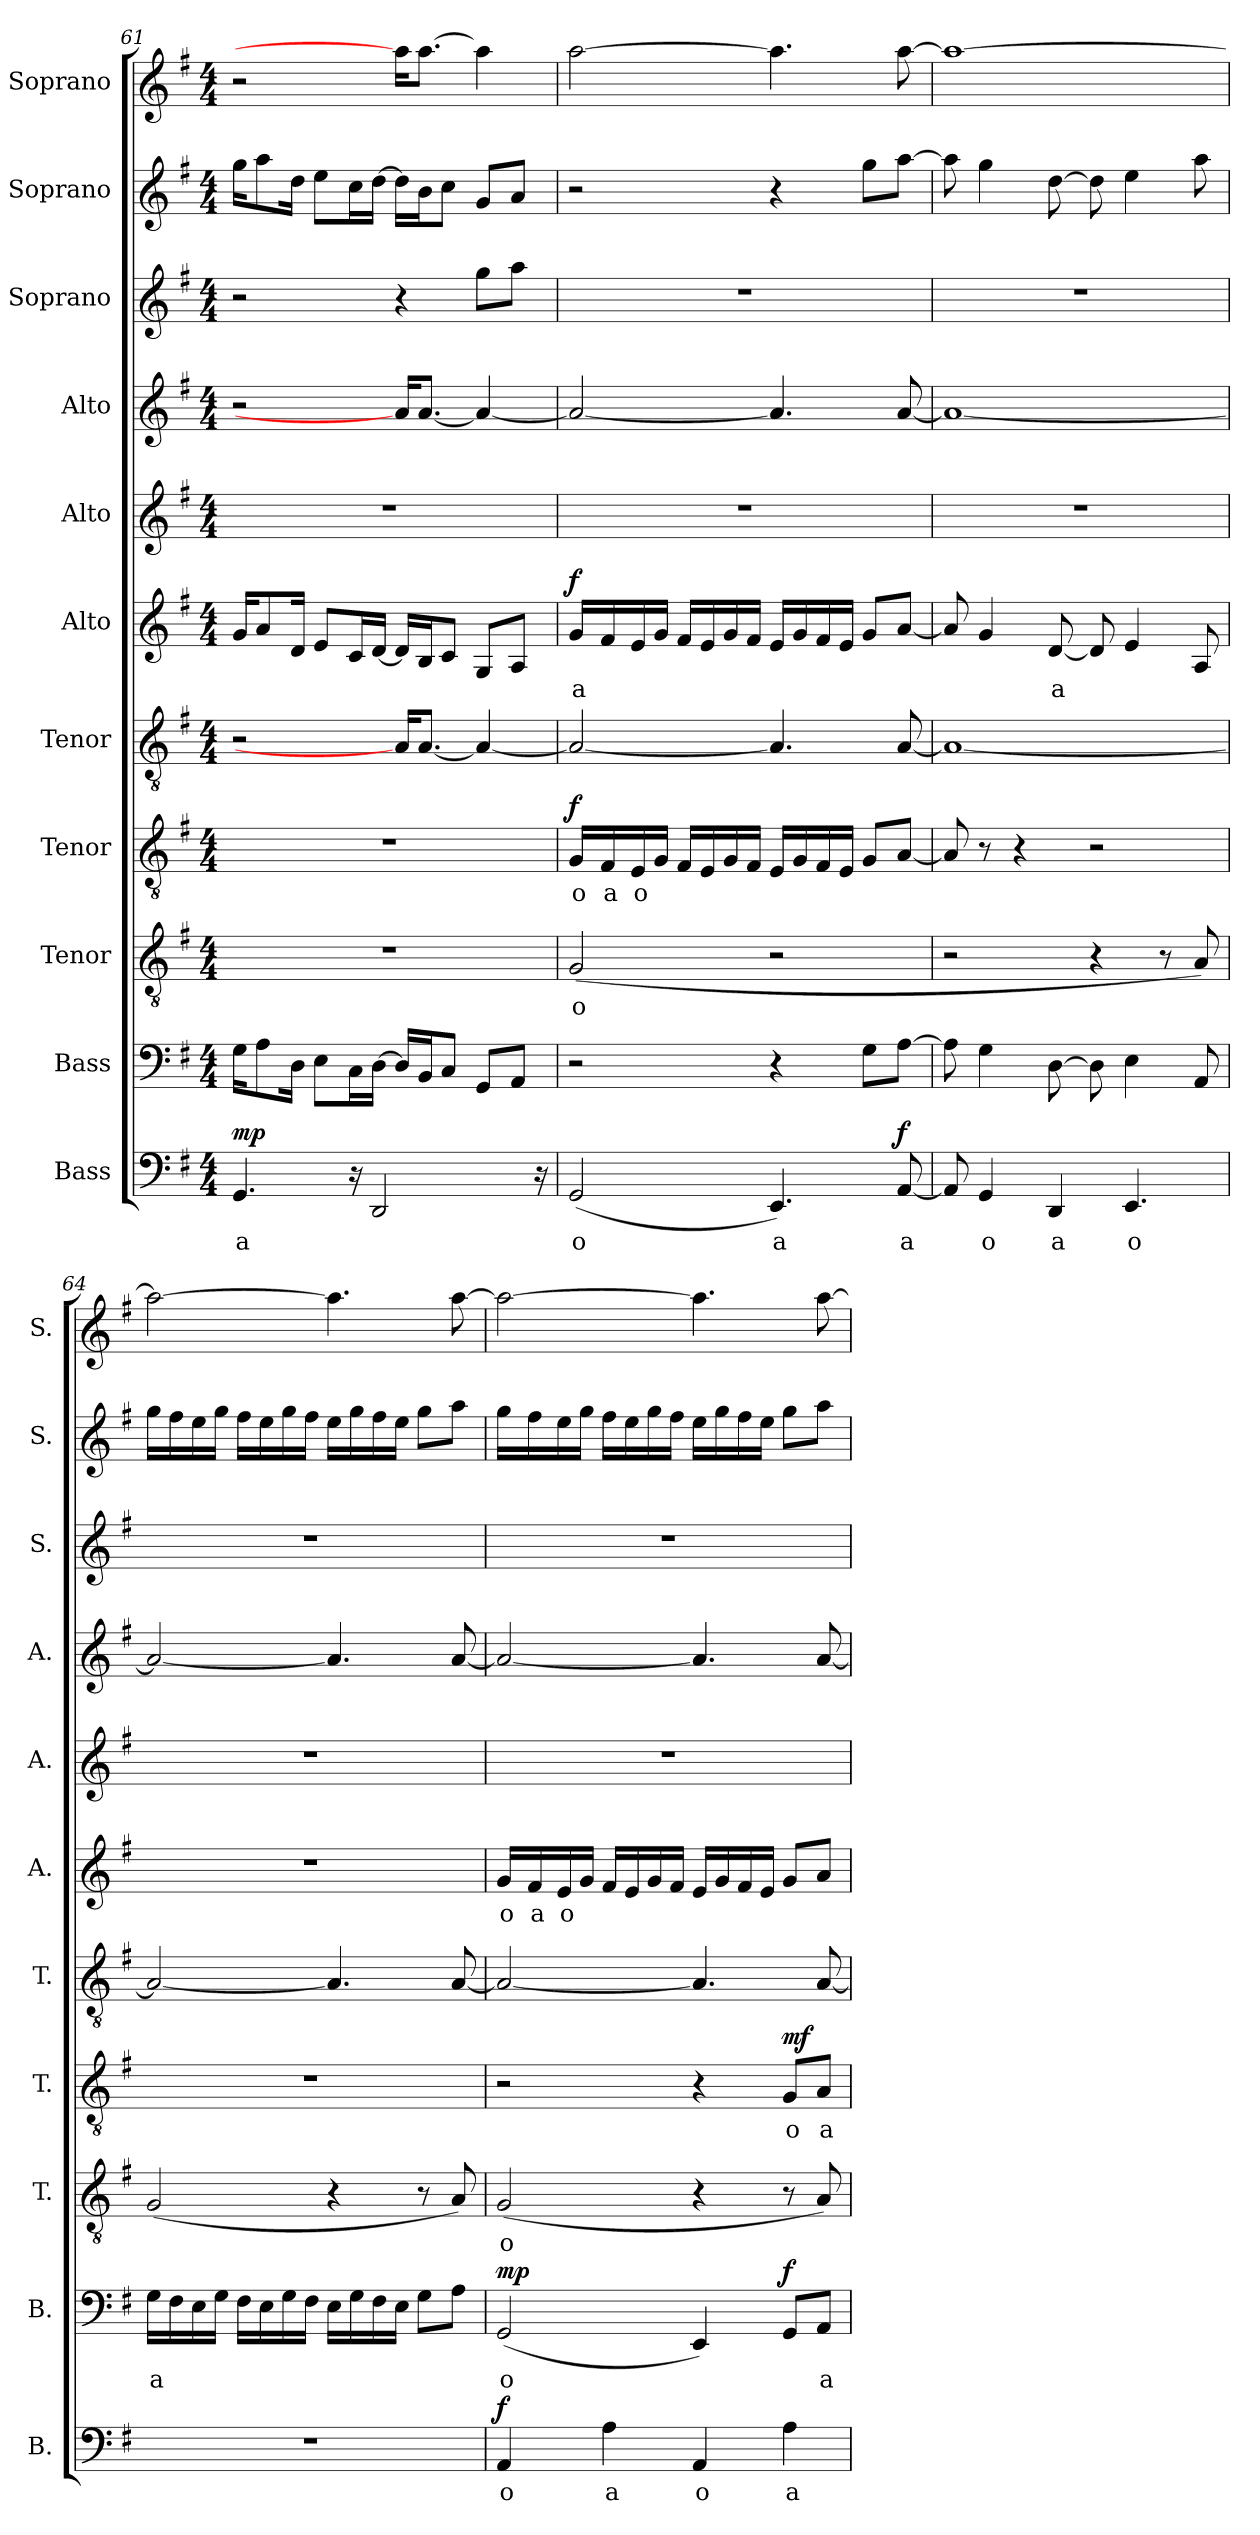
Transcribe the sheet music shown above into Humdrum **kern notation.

**kern	**text	**dynam	**kern	**text	**dynam	**kern	**text	**kern	**text	**dynam	**kern	**kern	**text	**dynam	**kern	**kern	**kern	**kern	**kern
*part11	*part11	*part11	*part10	*part10	*part10	*part9	*part9	*part8	*part8	*part8	*part7	*part6	*part6	*part6	*part5	*part4	*part3	*part2	*part1
*staff11	*staff11	*staff11	*staff10	*staff10	*staff10	*staff9	*staff9	*staff8	*staff8	*staff8	*staff7	*staff6	*staff6	*staff6	*staff5	*staff4	*staff3	*staff2	*staff1
*I"Bass	*	*	*I"Bass	*	*	*I"Tenor	*	*I"Tenor	*	*	*I"Tenor	*I"Alto	*	*	*I"Alto	*I"Alto	*I"Soprano	*I"Soprano	*I"Soprano
*I'B.	*	*	*I'B.	*	*	*I'T.	*	*I'T.	*	*	*I'T.	*I'A.	*	*	*I'A.	*I'A.	*I'S.	*I'S.	*I'S.
*clefF4	*	*	*clefF4	*	*	*clefGv2	*	*clefGv2	*	*	*clefGv2	*clefG2	*	*	*clefG2	*clefG2	*clefG2	*clefG2	*clefG2
*k[f#]	*	*	*k[f#]	*	*	*k[f#]	*	*k[f#]	*	*	*k[f#]	*k[f#]	*	*	*k[f#]	*k[f#]	*k[f#]	*k[f#]	*k[f#]
*M4/4	*	*	*M4/4	*	*	*M4/4	*	*M4/4	*	*	*M4/4	*M4/4	*	*	*M4/4	*M4/4	*M4/4	*M4/4	*M4/4
=61	=61	=61	=61	=61	=61	=61	=61	=61	=61	=61	=61	=61	=61	=61	=61	=61	=61	=61	=61
!	!LO:LY:b	!LO:DY:b	!	!	!	!	!	!	!	!	!	!	!	!	!	!	!	!	!
4.GG/	a	mp	16G\KL	.	.	1r	.	1r	.	.	2r	16g/KL	.	.	1r	2r	2r	16gg\KL	2r
.	.	.	8A\	.	.	.	.	.	.	.	.	8a/	.	.	.	.	.	8aa\	.
.	.	.	16D\Jk	.	.	.	.	.	.	.	.	16d/Jk	.	.	.	.	.	16dd\Jk	.
.	.	.	8E\L	.	.	.	.	.	.	.	.	8e/L	.	.	.	.	.	8ee\L	.
16r	.	.	16C\L	.	.	.	.	.	.	.	.	16c/L	.	.	.	.	.	16cc\L	.
2DD/	.	.	[16D\JJ	.	.	.	.	.	.	.	.	[16d/JJ	.	.	.	.	.	[16dd\JJ	.
.	.	.	16D/LL]	.	.	.	.	.	.	.	16A/KL]	16d/LL]	.	.	.	16a/KL]	4r	16dd\LL]	16aa\KL]
.	.	.	16BB/J	.	.	.	.	.	.	.	[8.A/J	16B/J	.	.	.	[8.a/J	.	16b\J	[8.aa\J
.	.	.	8C/J	.	.	.	.	.	.	.	.	8c/J	.	.	.	.	.	8cc\J	.
.	.	.	8GG/L	.	.	.	.	.	.	.	4A/_	8G/L	.	.	.	4a/_	8gg\L	8g/L	4aa\]
.	.	.	8AA/J	.	.	.	.	.	.	.	.	8A/J	.	.	.	.	8aa\J	8a/J	.
16r	.	.	.	.	.	.	.	.	.	.	.	.	.	.	.	.	.	.	.
!!LO:PB:g=z
=62	=62	=62	=62	=62	=62	=62	=62	=62	=62	=62	=62	=62	=62	=62	=62	=62	=62	=62	=62
!	!LO:LY:b	!	!	!	!	!	!LO:LY:b	!	!LO:LY:b	!LO:DY:b	!	!	!LO:LY:b	!LO:DY:b	!	!	!	!	!
(<2GG/	o	.	2r	.	.	(>2G/	o	16G/LL	o	f	2A/_	16g/LL	a	f	1r	2a/_	1r	2r	[2aa\
!	!	!	!	!	!	!	!	!	!LO:LY:b	!	!	!	!	!	!	!	!	!	!
.	.	.	.	.	.	.	.	16F#/	a	.	.	16f#/	.	.	.	.	.	.	.
!	!	!	!	!	!	!	!	!	!LO:LY:b	!	!	!	!	!	!	!	!	!	!
.	.	.	.	.	.	.	.	16E/	o	.	.	16e/	.	.	.	.	.	.	.
.	.	.	.	.	.	.	.	16G/JJ	.	.	.	16g/JJ	.	.	.	.	.	.	.
.	.	.	.	.	.	.	.	16F#/LL	.	.	.	16f#/LL	.	.	.	.	.	.	.
.	.	.	.	.	.	.	.	16E/	.	.	.	16e/	.	.	.	.	.	.	.
.	.	.	.	.	.	.	.	16G/	.	.	.	16g/	.	.	.	.	.	.	.
.	.	.	.	.	.	.	.	16F#/JJ	.	.	.	16f#/JJ	.	.	.	.	.	.	.
!	!LO:LY:b	!	!	!	!	!	!	!	!	!	!	!	!	!	!	!	!	!	!
4.EE/)	a	.	4r	.	.	2r	.	16E/LL	.	.	4.A/]	16e/LL	.	.	.	4.a/]	.	4r	4.aa\]
.	.	.	.	.	.	.	.	16G/	.	.	.	16g/	.	.	.	.	.	.	.
.	.	.	.	.	.	.	.	16F#/	.	.	.	16f#/	.	.	.	.	.	.	.
.	.	.	.	.	.	.	.	16E/JJ	.	.	.	16e/JJ	.	.	.	.	.	.	.
.	.	.	8G\L	.	.	.	.	8G/L	.	.	.	8g/L	.	.	.	.	.	8gg\L	.
!	!LO:LY:b	!LO:DY:b	!	!	!	!	!	!	!	!	!	!	!	!	!	!	!	!	!
[8AA/	a	f	[8A\J	.	.	.	.	[8A/J	.	.	[8A/	[8a/J	.	.	.	[8a/	.	[8aa\J	[8aa\
=63	=63	=63	=63	=63	=63	=63	=63	=63	=63	=63	=63	=63	=63	=63	=63	=63	=63	=63	=63
8AA/]	.	.	8A\]	.	.	2r	.	8A/]	.	.	1A_	8a/]	.	.	1r	1a_	1r	8aa\]	1aa_
!	!LO:LY:b	!	!	!	!	!	!	!	!	!	!	!	!	!	!	!	!	!	!
4GG/	o	.	4G\	.	.	.	.	8r	.	.	.	4g/	.	.	.	.	.	4gg\	.
.	.	.	.	.	.	.	.	4r	.	.	.	.	.	.	.	.	.	.	.
!	!LO:LY:b	!	!	!	!	!	!	!	!	!	!	!	!LO:LY:b	!	!	!	!	!	!
4DD/	a	.	[8D\	.	.	.	.	.	.	.	.	[8d/	a	.	.	.	.	[8dd\	.
.	.	.	8D\]	.	.	4r	.	2r	.	.	.	8d/]	.	.	.	.	.	8dd\]	.
!	!LO:LY:b	!	!	!	!	!	!	!	!	!	!	!	!	!	!	!	!	!	!
4.EE/	o	.	4E\	.	.	.	.	.	.	.	.	4e/	.	.	.	.	.	4ee\	.
.	.	.	.	.	.	8r	.	.	.	.	.	.	.	.	.	.	.	.	.
.	.	.	8AA/	.	.	8A/)	.	.	.	.	.	8A/	.	.	.	.	.	8aa\	.
=64	=64	=64	=64	=64	=64	=64	=64	=64	=64	=64	=64	=64	=64	=64	=64	=64	=64	=64	=64
!	!	!	!	!LO:LY:b	!	!	!	!	!	!	!	!	!	!	!	!	!	!	!
1r	.	.	16G\LL	a	.	(<2G/	.	1r	.	.	2A/_	1r	.	.	1r	2a/_	1r	16gg\LL	2aa\_
.	.	.	16F#\	.	.	.	.	.	.	.	.	.	.	.	.	.	.	16ff#\	.
.	.	.	16E\	.	.	.	.	.	.	.	.	.	.	.	.	.	.	16ee\	.
.	.	.	16G\JJ	.	.	.	.	.	.	.	.	.	.	.	.	.	.	16gg\JJ	.
.	.	.	16F#\LL	.	.	.	.	.	.	.	.	.	.	.	.	.	.	16ff#\LL	.
.	.	.	16E\	.	.	.	.	.	.	.	.	.	.	.	.	.	.	16ee\	.
.	.	.	16G\	.	.	.	.	.	.	.	.	.	.	.	.	.	.	16gg\	.
.	.	.	16F#\JJ	.	.	.	.	.	.	.	.	.	.	.	.	.	.	16ff#\JJ	.
.	.	.	16E\LL	.	.	4r	.	.	.	.	4.A/]	.	.	.	.	4.a/]	.	16ee\LL	4.aa\]
.	.	.	16G\	.	.	.	.	.	.	.	.	.	.	.	.	.	.	16gg\	.
.	.	.	16F#\	.	.	.	.	.	.	.	.	.	.	.	.	.	.	16ff#\	.
.	.	.	16E\JJ	.	.	.	.	.	.	.	.	.	.	.	.	.	.	16ee\JJ	.
.	.	.	8G\L	.	.	8r	.	.	.	.	.	.	.	.	.	.	.	8gg\L	.
.	.	.	8A\J	.	.	8A/)	.	.	.	.	[8A/	.	.	.	.	[8a/	.	8aa\J	[8aa\
!!LO:PB:g=z
=65	=65	=65	=65	=65	=65	=65	=65	=65	=65	=65	=65	=65	=65	=65	=65	=65	=65	=65	=65
!	!LO:LY:b	!LO:DY:b	!	!LO:LY:b	!LO:DY:b	!	!LO:LY:b	!	!	!	!	!	!LO:LY:b	!	!	!	!	!	!
4AA/	o	f	(<2GG/	o	mp	(<2G/	o	2r	.	.	2A/_	16g/LL	o	.	1r	2a/_	1r	16gg\LL	2aa\_
!	!	!	!	!	!	!	!	!	!	!	!	!	!LO:LY:b	!	!	!	!	!	!
.	.	.	.	.	.	.	.	.	.	.	.	16f#/	a	.	.	.	.	16ff#\	.
!	!	!	!	!	!	!	!	!	!	!	!	!	!LO:LY:b	!	!	!	!	!	!
.	.	.	.	.	.	.	.	.	.	.	.	16e/	o	.	.	.	.	16ee\	.
.	.	.	.	.	.	.	.	.	.	.	.	16g/JJ	.	.	.	.	.	16gg\JJ	.
!	!LO:LY:b	!	!	!	!	!	!	!	!	!	!	!	!	!	!	!	!	!	!
4A\	a	.	.	.	.	.	.	.	.	.	.	16f#/LL	.	.	.	.	.	16ff#\LL	.
.	.	.	.	.	.	.	.	.	.	.	.	16e/	.	.	.	.	.	16ee\	.
.	.	.	.	.	.	.	.	.	.	.	.	16g/	.	.	.	.	.	16gg\	.
.	.	.	.	.	.	.	.	.	.	.	.	16f#/JJ	.	.	.	.	.	16ff#\JJ	.
!	!LO:LY:b	!	!	!	!	!	!	!	!	!	!	!	!	!	!	!	!	!	!
4AA/	o	.	4EE/)	.	.	4r	.	4r	.	.	4.A/]	16e/LL	.	.	.	4.a/]	.	16ee\LL	4.aa\]
.	.	.	.	.	.	.	.	.	.	.	.	16g/	.	.	.	.	.	16gg\	.
.	.	.	.	.	.	.	.	.	.	.	.	16f#/	.	.	.	.	.	16ff#\	.
.	.	.	.	.	.	.	.	.	.	.	.	16e/JJ	.	.	.	.	.	16ee\JJ	.
!	!LO:LY:b	!	!	!	!LO:DY:b	!	!	!	!LO:LY:b	!LO:DY:b	!	!	!	!	!	!	!	!	!
4A\	a	.	8GG/L	.	f	8r	.	8G/L	o	mf	.	8g/L	.	.	.	.	.	8gg\L	.
!	!	!	!	!LO:LY:b	!	!	!	!	!LO:LY:b	!	!	!	!	!	!	!	!	!	!
.	.	.	8AA/J	a	.	8A/)	.	8A/J	a	.	[8A/	8a/J	.	.	.	[8a/	.	8aa\J	[8aa\
=	=	=	=	=	=	=	=	=	=	=	=	=	=	=	=	=	=	=	=
*-	*-	*-	*-	*-	*-	*-	*-	*-	*-	*-	*-	*-	*-	*-	*-	*-	*-	*-	*-
